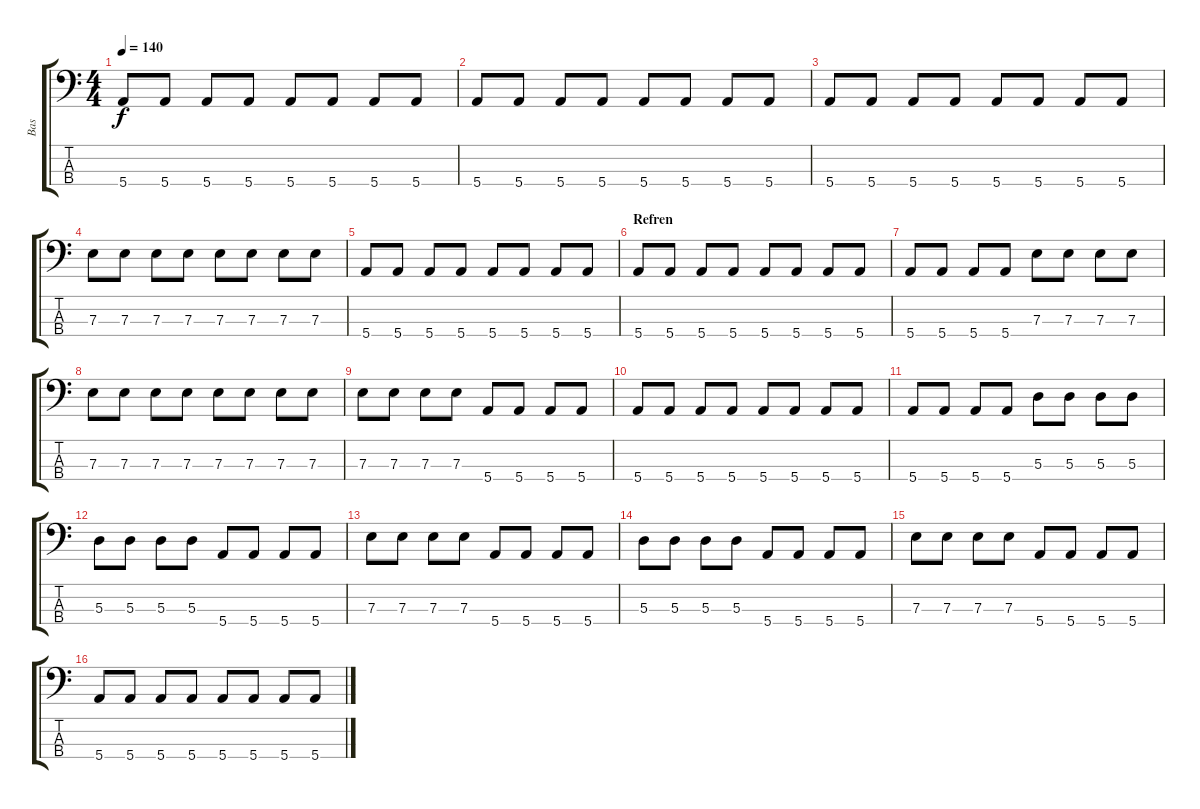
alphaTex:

\track ("Bas" "Bas") {instrument electricbasspick}
\staff {score tabs}
\tuning (G2 D2 A1 E1) {hide}
\ts (4 4)
\tempo 140
\clef f4
\ks c
5.4.8{dy f} 5.4.8 5.4.8 5.4.8 5.4.8 5.4.8 5.4.8 5.4.8 |
5.4.8 5.4.8 5.4.8 5.4.8 5.4.8 5.4.8 5.4.8 5.4.8 |
5.4.8 5.4.8 5.4.8 5.4.8 5.4.8 5.4.8 5.4.8 5.4.8 |
7.3.8 7.3.8 7.3.8 7.3.8 7.3.8 7.3.8 7.3.8 7.3.8 |
5.4.8 5.4.8 5.4.8 5.4.8 5.4.8 5.4.8 5.4.8 5.4.8 |
\section ("" "Refren")
5.4.8 5.4.8 5.4.8 5.4.8 5.4.8 5.4.8 5.4.8 5.4.8 |
5.4.8 5.4.8 5.4.8 5.4.8 7.3.8 7.3.8 7.3.8 7.3.8 |
7.3.8 7.3.8 7.3.8 7.3.8 7.3.8 7.3.8 7.3.8 7.3.8 |
7.3.8 7.3.8 7.3.8 7.3.8 5.4.8 5.4.8 5.4.8 5.4.8 |
5.4.8 5.4.8 5.4.8 5.4.8 5.4.8 5.4.8 5.4.8 5.4.8 |
5.4.8 5.4.8 5.4.8 5.4.8 5.3.8 5.3.8 5.3.8 5.3.8 |
5.3.8 5.3.8 5.3.8 5.3.8 5.4.8 5.4.8 5.4.8 5.4.8 |
7.3.8 7.3.8 7.3.8 7.3.8 5.4.8 5.4.8 5.4.8 5.4.8 |
5.3.8 5.3.8 5.3.8 5.3.8 5.4.8 5.4.8 5.4.8 5.4.8 |
7.3.8 7.3.8 7.3.8 7.3.8 5.4.8 5.4.8 5.4.8 5.4.8 |
5.4.8 5.4.8 5.4.8 5.4.8 5.4.8 5.4.8 5.4.8 5.4.8
